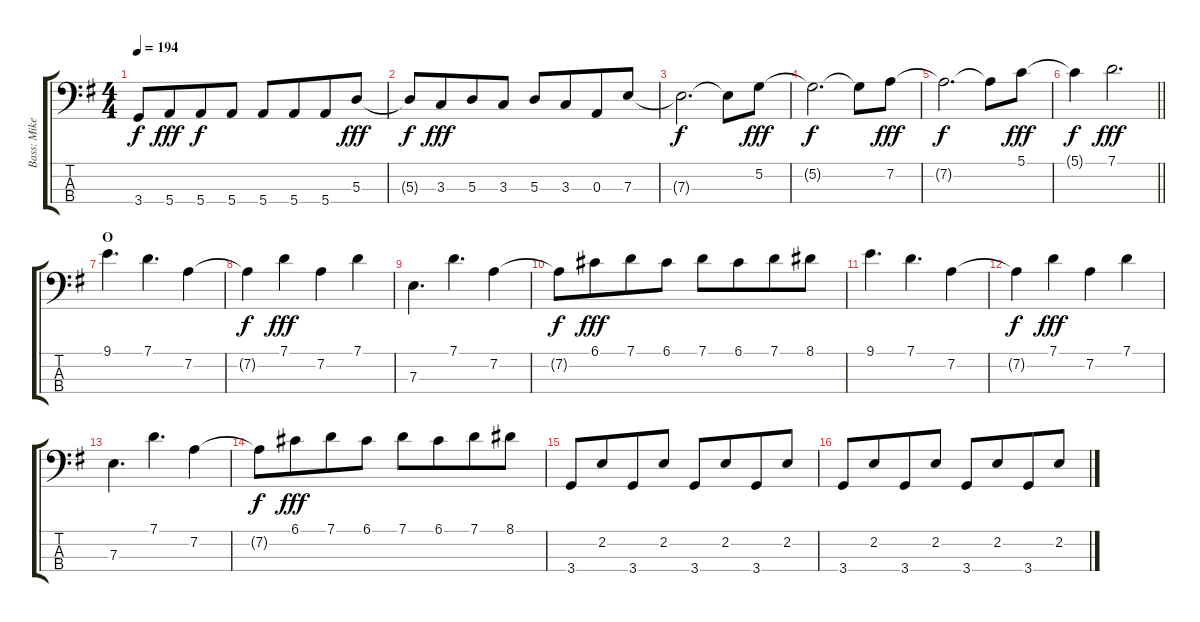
\track ("Bass: Mike" "Bass: Mike") {instrument electricbassfinger}
\staff {score tabs}
\tuning (G2 D2 A1 E1) {hide}
\ts (4 4)
\tempo 194
\clef f4
\ks g
3.4{t}.8{dy f} 5.4.8{dy fff beam merge} 5.4.8{dy f beam merge} 5.4.8 5.4.8 5.4.8{beam merge} 5.4.8 5.3.8{dy fff} |
5.3{t}.8{dy f} 3.3.8{dy fff beam merge} 5.3.8{beam merge} 3.3.8 5.3.8 3.3.8{beam merge} 0.3.8 7.3.8 |
7.3{t}.2{d dy f} 7.3{t}.8 5.2.8{dy fff} |
5.2{t}.2{d dy f} 5.2{t}.8 7.2.8{dy fff} |
7.2{t}.2{d dy f} 7.2{t}.8 5.1.8{dy fff} |
\barLineRight lightlight
5.1{t}.4{dy f} 7.1.2{d dy fff} |
\section ("" "O")
9.1.4{d} 7.1.4{d} 7.2.4 |
7.2{t}.4{dy f} 7.1.4{dy fff} 7.2.4 7.1.4 |
7.3.4{d} 7.1.4{d} 7.2.4 |
7.2{t}.8{dy f} 6.1.8{dy fff beam merge} 7.1.8 6.1.8 7.1.8 6.1.8{beam merge} 7.1.8 8.1.8 |
9.1.4{d} 7.1.4{d} 7.2.4 |
7.2{t}.4{dy f} 7.1.4{dy fff} 7.2.4 7.1.4 |
7.3.4{d} 7.1.4{d} 7.2.4 |
7.2{t}.8{dy f} 6.1.8{dy fff beam merge} 7.1.8 6.1.8 7.1.8 6.1.8{beam merge} 7.1.8 8.1.8 |
3.4.8 2.2.8{beam merge} 3.4.8 2.2.8 3.4.8 2.2.8{beam merge} 3.4.8 2.2.8 |
3.4.8 2.2.8{beam merge} 3.4.8 2.2.8 3.4.8 2.2.8{beam merge} 3.4.8 2.2.8
